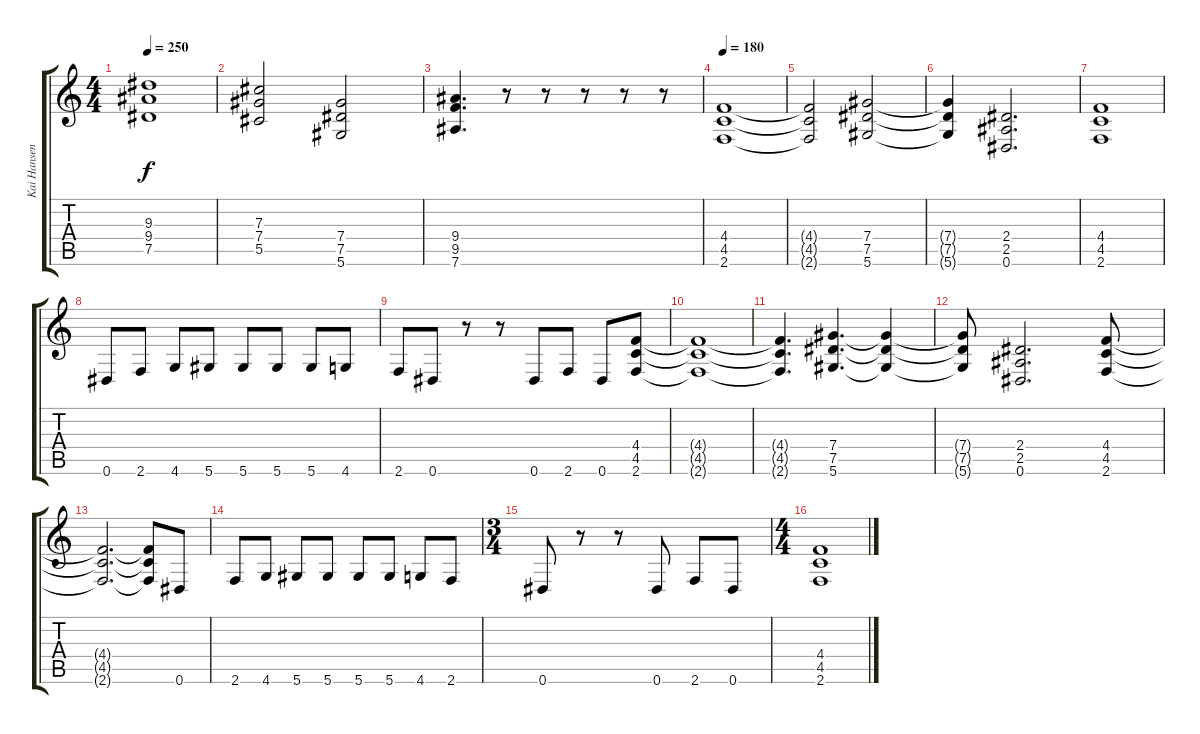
\track ("Kai Hansen" "Kai Hansen") {instrument electricguitarclean}
\staff {score tabs}
\tuning (Eb4 Bb3 Gb3 Db3 Ab2 Eb2) {hide}
\ts (4 4)
\tempo 250
\clef g2
\ks c
(9.3{t} 9.4{t} 7.5{t}).1{dy f} |
(7.3 7.4 5.5).2 (7.4 7.5 5.6).2 |
(9.4 9.5 7.6).4{d} r.8 r.8 r.8 r.8 r.8 |
\tempo 180
(4.4 4.5 2.6).1 |
(4.4{t} 4.5{t} 2.6{t}).2 (7.4 7.5 5.6).2 |
(7.4{t} 7.5{t} 5.6{t}).4 (2.4 2.5 0.6).2{d} |
(4.4 4.5 2.6).1 |
0.6.8 2.6.8 4.6.8 5.6.8 5.6.8 5.6.8 5.6.8 4.6.8 |
2.6.8 0.6.8 r.8 r.8 0.6.8 2.6.8 0.6.8 (4.4 4.5 2.6).8 |
(4.4{t} 4.5{t} 2.6{t}).1 |
(4.4{t} 4.5{t} 2.6{t}).4{d} (7.4 7.5 5.6).4{d} (7.4{t} 7.5{t} 5.6{t}).4 |
(7.4{t} 7.5{t} 5.6{t}).8 (2.4 2.5 0.6).2{d} (4.4 4.5 2.6).8 |
(4.4{t} 4.5{t} 2.6{t}).2{d} (4.4{t} 4.5{t} 2.6{t}).8 0.6.8 |
2.6.8 4.6.8 5.6.8 5.6.8 5.6.8 5.6.8 4.6.8 2.6.8 |
\ts (3 4)
0.6.8 r.8 r.8 0.6.8 2.6.8 0.6.8 |
\ts (4 4)
(4.4 4.5 2.6).1
